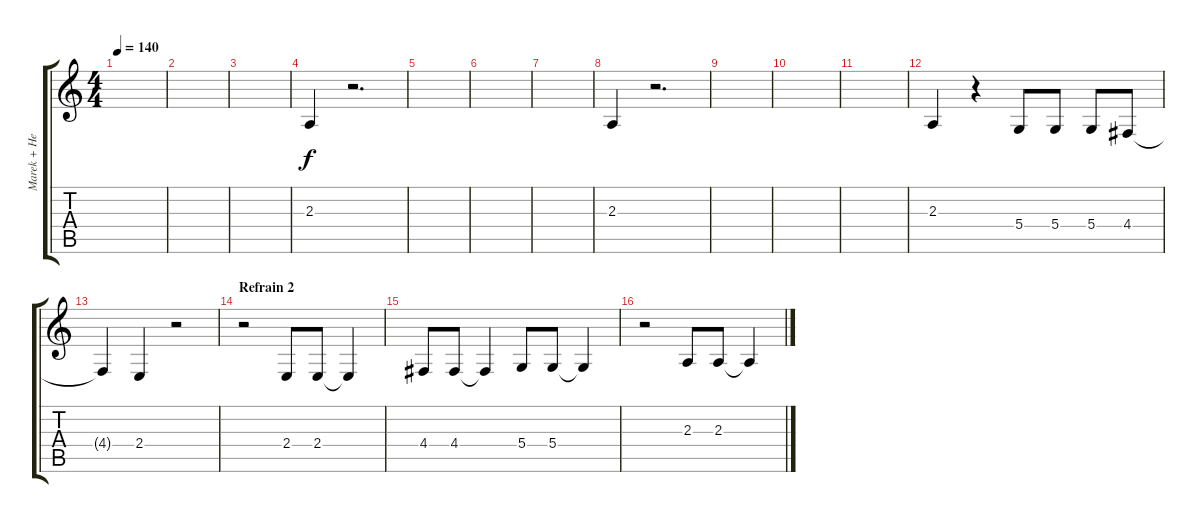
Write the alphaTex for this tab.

\track ("Marek + Henner - Choir" "Marek + He") {instrument voiceoohs}
\staff {score tabs}
\tuning (E4 B3 G3 D3 A2 E2) {hide}
\ts (4 4)
\tempo 140
\clef g2
\ks c
|
|
|
2.3.4 r.2{d} |
|
|
|
2.3.4 r.2{d} |
|
|
|
2.3.4 r.4 5.4.8 5.4.8 5.4.8 4.4.8 |
4.4{t}.4 2.4.4 r.2 |
\section ("" "Refrain 2")
r.2 2.4.8 2.4.8 2.4{t}.4 |
4.4.8 4.4.8 4.4{t}.4 5.4.8 5.4.8 5.4{t}.4 |
r.2 2.3.8 2.3.8 2.3{t}.4
